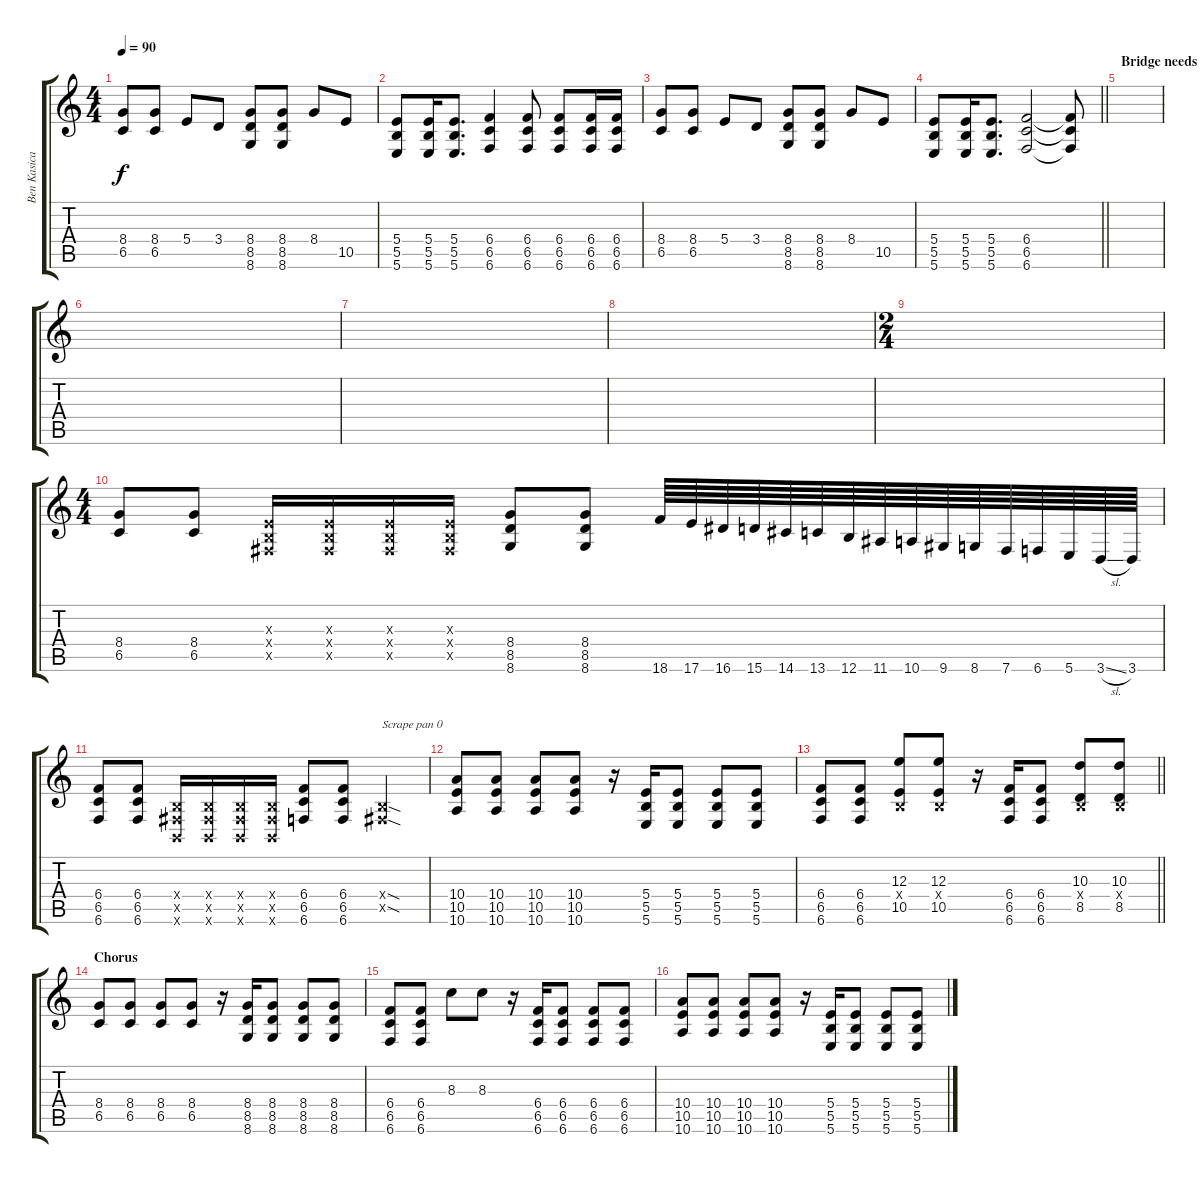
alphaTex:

\track ("Ben Kasica" "Ben Kasica") {instrument overdrivenguitar}
\staff {score tabs}
\tuning (Db4 Ab3 E3 B2 Gb2 B1) {hide}
\ts (4 4)
\tempo 90
\clef g2
\ks c
(8.4 6.5).8{dy f} (8.4 6.5).8 5.4.8 3.4.8 (8.4 8.5 8.6).8 (8.4 8.5 8.6).8 8.4.8 10.5.8 |
(5.4 5.5 5.6).8 (5.4 5.5 5.6).16 (5.4 5.5 5.6).8{d} (6.4 6.5 6.6).4 (6.4 6.5 6.6).8 (6.4 6.5 6.6).8 (6.4 6.5 6.6).16 (6.4 6.5 6.6).16 |
(8.4 6.5).8 (8.4 6.5).8 5.4.8 3.4.8 (8.4 8.5 8.6).8 (8.4 8.5 8.6).8 8.4.8 10.5.8 |
\barLineRight lightlight
(5.4 5.5 5.6).8 (5.4 5.5 5.6).16 (5.4 5.5 5.6).8{d} (6.4 6.5 6.6).2 (6.4{t} 6.5{t} 6.6{t}).8 |
\section ("" "Bridge needs piano and orchestra")
|
|
|
|
\ts (2 4)
|
\ts (4 4)
(8.4 6.5).8 (8.4 6.5).8 (0.3{x} 0.4{x} 0.5{x}).16 (0.3{x} 0.4{x} 0.5{x}).16 (0.3{x} 0.4{x} 0.5{x}).16 (0.3{x} 0.4{x} 0.5{x}).16 (8.4 8.5 8.6).8 (8.4 8.5 8.6).8 18.6.64 17.6.64 16.6.64 15.6.64 14.6.64 13.6.64 12.6.64 11.6.64 10.6.64 9.6.64 8.6.64 7.6.64 6.6.64 5.6.64 3.6{sl}.64 3.6.64 |
(6.4 6.5 6.6).8 (6.4 6.5 6.6).8 (0.4{x} 0.5{x} 0.6{x}).16 (0.4{x} 0.5{x} 0.6{x}).16 (0.4{x} 0.5{x} 0.6{x}).16 (0.4{x} 0.5{x} 0.6{x}).16 (6.4 6.5 6.6).8 (6.4 6.5 6.6).8 (0.4{sod x} 0.5{sod x}).4{txt "Scrape pan 0"} |
(10.4 10.5 10.6).8 (10.4 10.5 10.6).8 (10.4 10.5 10.6).8 (10.4 10.5 10.6).8 r.16 (5.4 5.5 5.6).16 (5.4 5.5 5.6).8 (5.4 5.5 5.6).8 (5.4 5.5 5.6).8 |
\barLineRight lightlight
(6.4 6.5 6.6).8 (6.4 6.5 6.6).8 (12.3 0.4{x} 10.5).8 (12.3 0.4{x} 10.5).8 r.16 (6.4 6.5 6.6).16 (6.4 6.5 6.6).8 (10.3 0.4{x} 8.5).8 (10.3 0.4{x} 8.5).8 |
\section ("" "Chorus")
(8.4 6.5).8 (8.4 6.5).8 (8.4 6.5).8 (8.4 6.5).8 r.16 (8.4 8.5 8.6).16 (8.4 8.5 8.6).8 (8.4 8.5 8.6).8 (8.4 8.5 8.6).8 |
(6.4 6.5 6.6).8 (6.4 6.5 6.6).8 8.3.8 8.3.8 r.16 (6.4 6.5 6.6).16 (6.4 6.5 6.6).8 (6.4 6.5 6.6).8 (6.4 6.5 6.6).8 |
(10.4 10.5 10.6).8 (10.4 10.5 10.6).8 (10.4 10.5 10.6).8 (10.4 10.5 10.6).8 r.16 (5.4 5.5 5.6).16 (5.4 5.5 5.6).8 (5.4 5.5 5.6).8 (5.4 5.5 5.6).8
